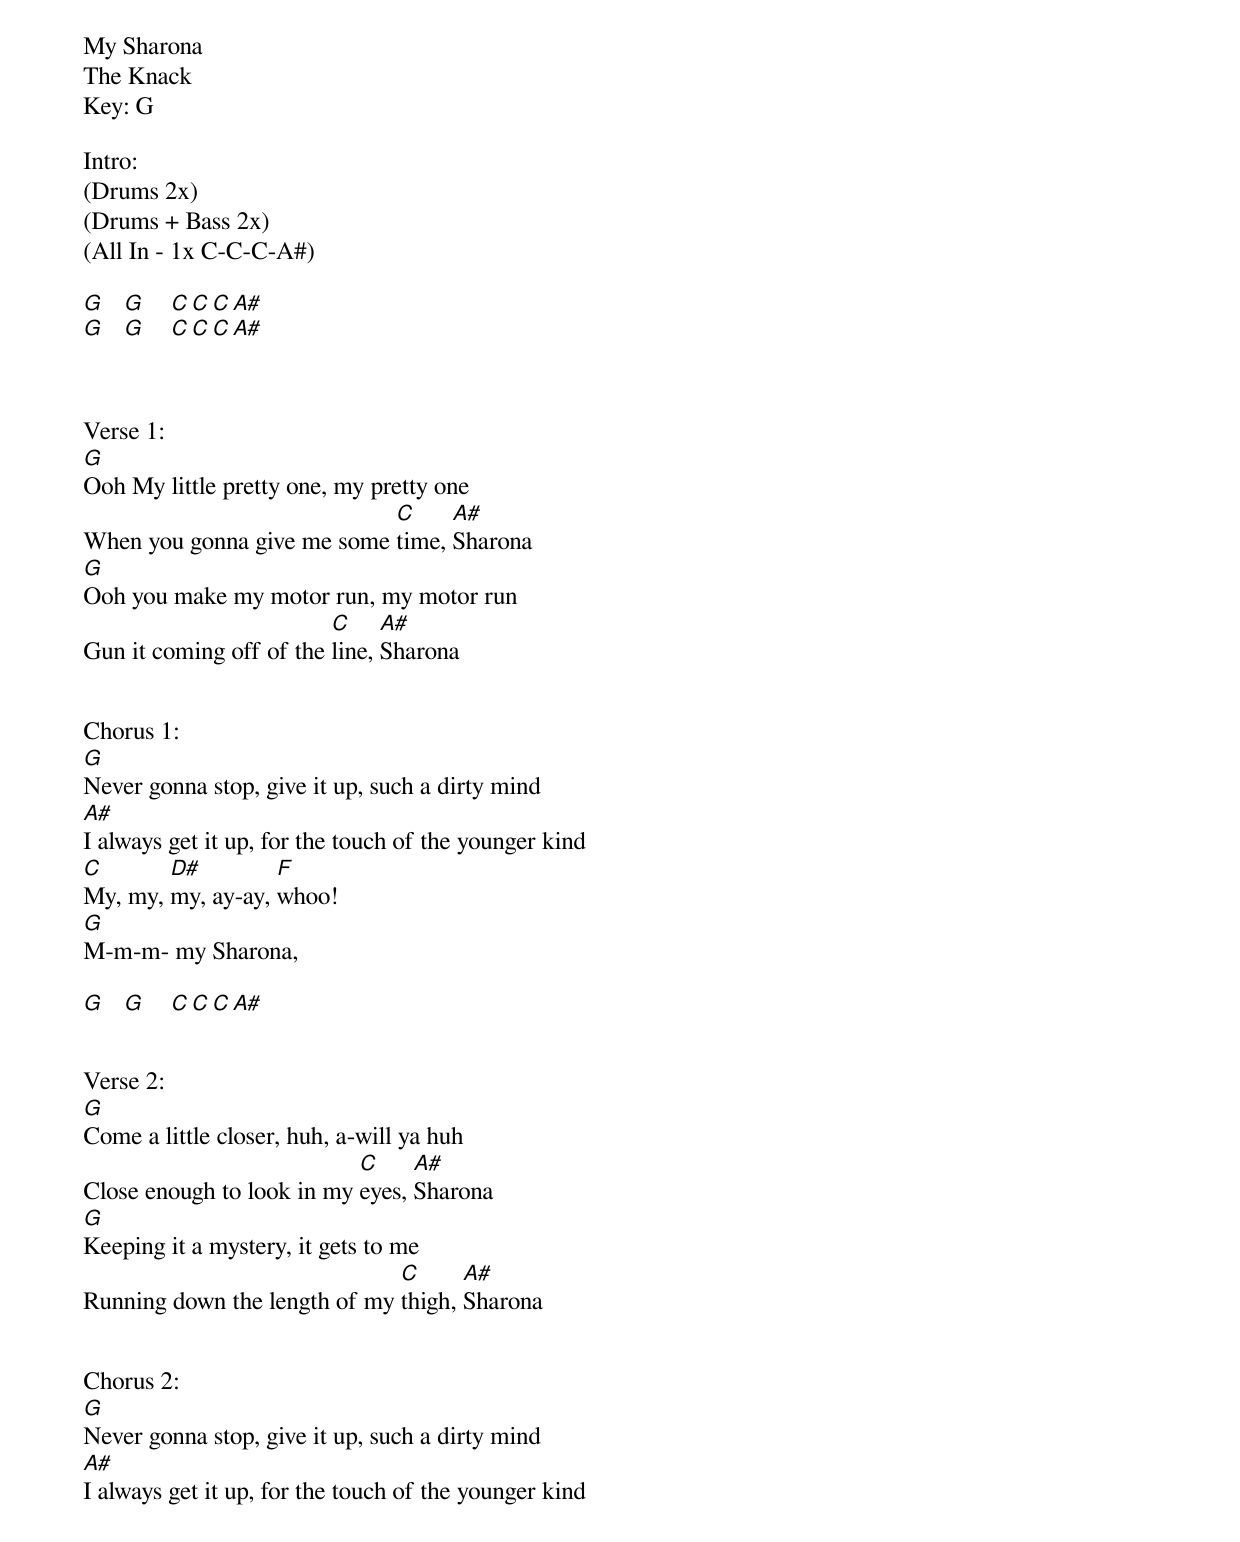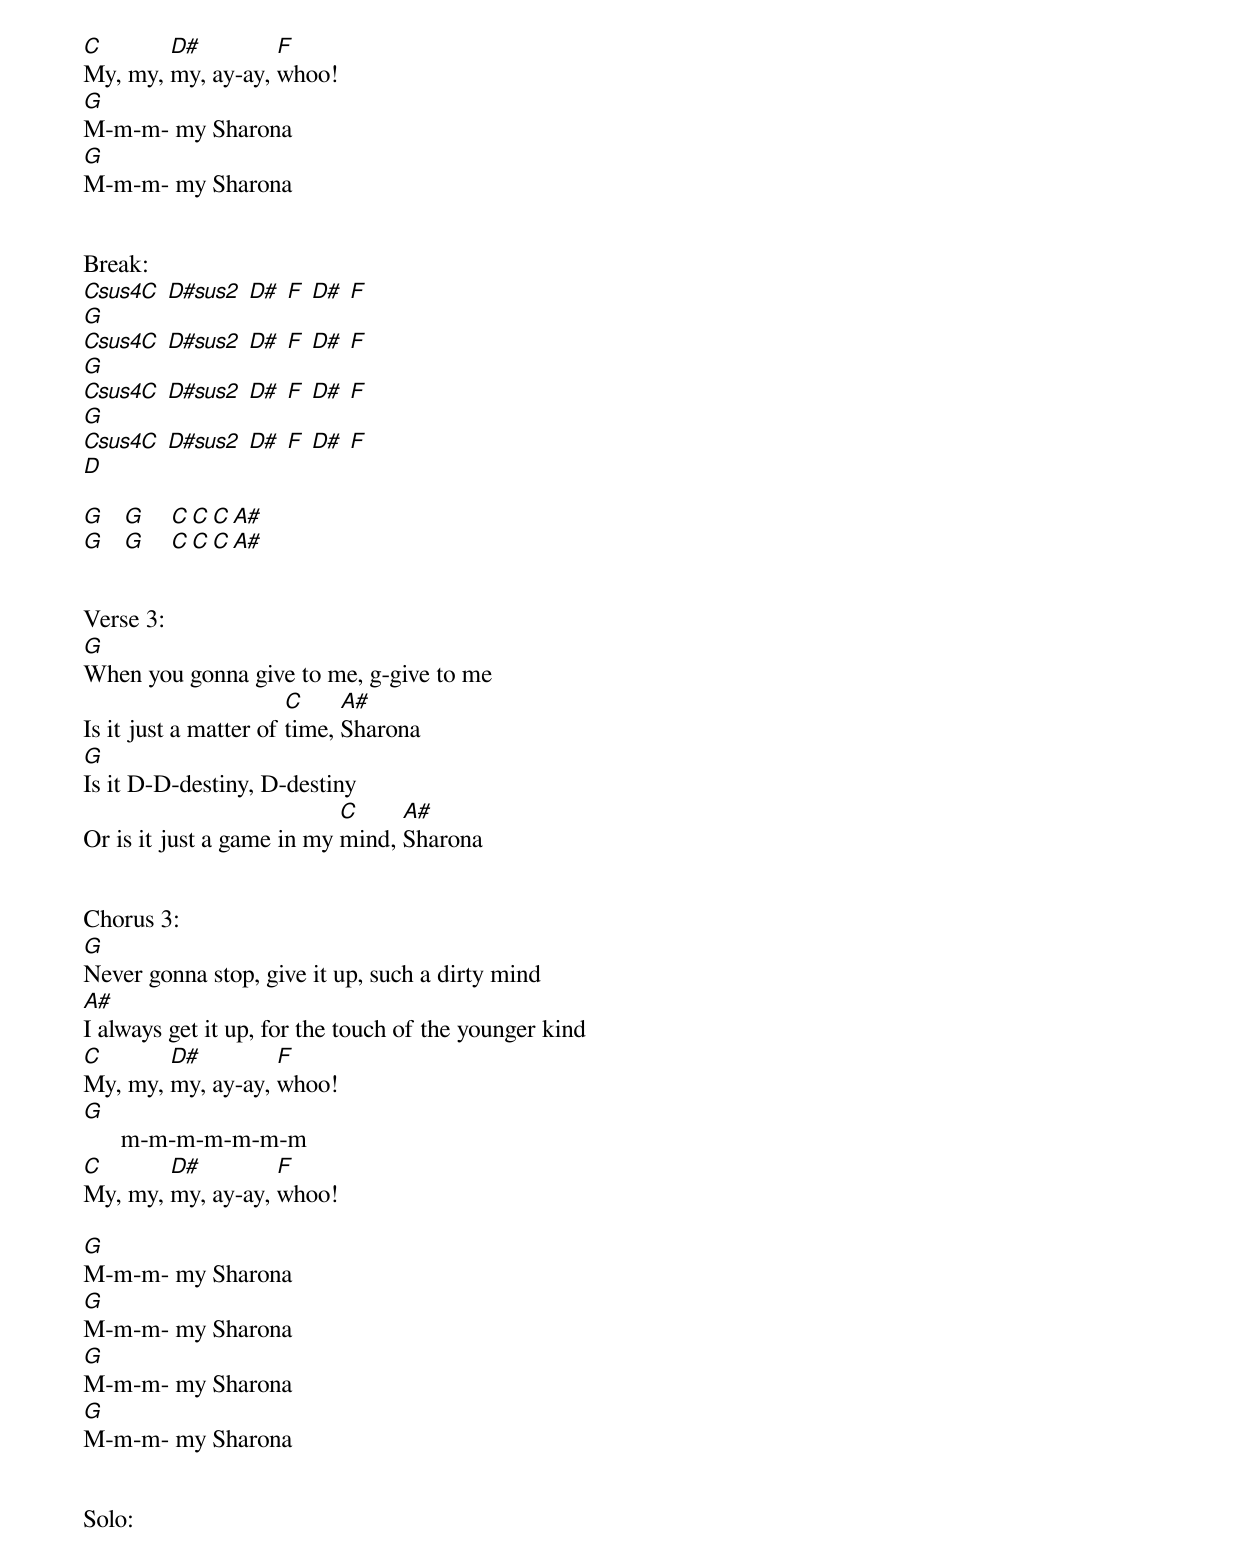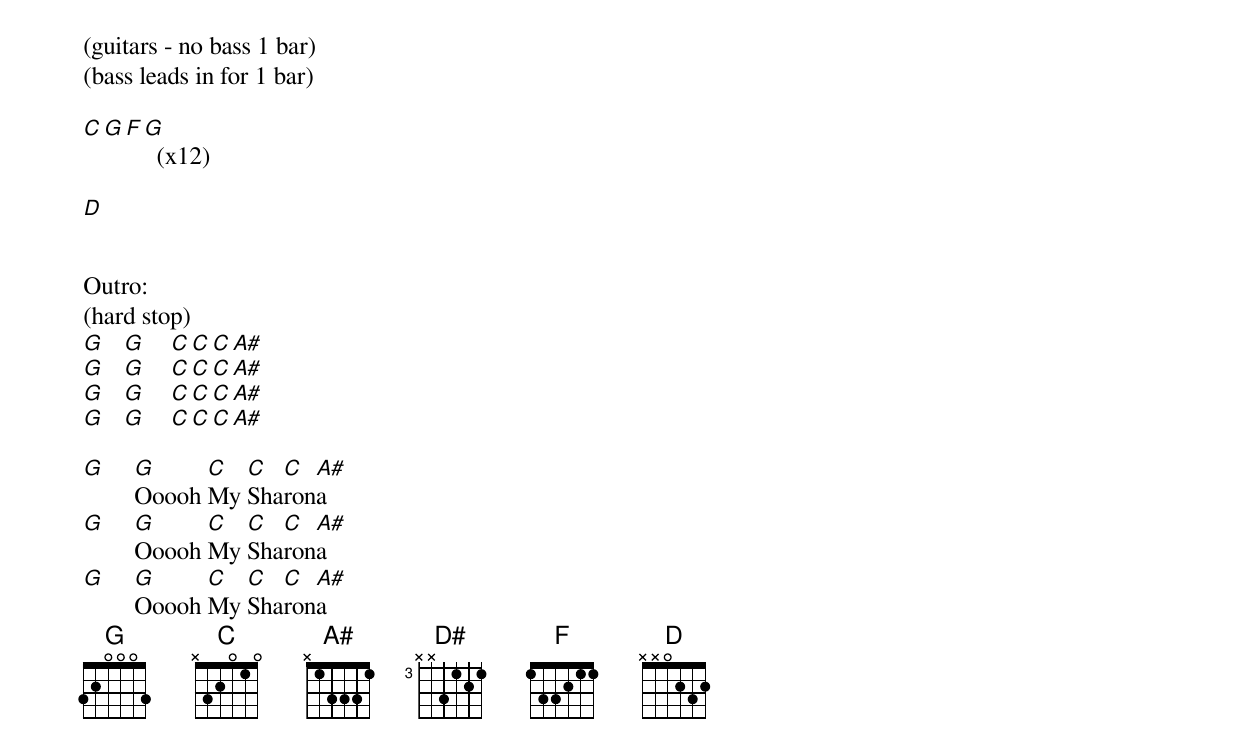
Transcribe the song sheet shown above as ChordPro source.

My Sharona
The Knack
Key: G

Intro:
(Drums 2x)
(Drums + Bass 2x)
(All In - 1x C-C-C-A#)

[G]   [G]    [C][C][C][A#]
[G]   [G]    [C][C][C][A#]



Verse 1:
[G]Ooh My little pretty one, my pretty one
When you gonna give me some [C]time, [A#]Sharona
[G]Ooh you make my motor run, my motor run
Gun it coming off of the [C]line, [A#]Sharona


Chorus 1:
[G]Never gonna stop, give it up, such a dirty mind
[A#]I always get it up, for the touch of the younger kind
[C]My, my, [D#]my, ay-ay, [F]whoo!
[G]M-m-m- my Sharona,

[G]   [G]    [C][C][C][A#]


Verse 2:
[G]Come a little closer, huh, a-will ya huh
Close enough to look in my [C]eyes, [A#]Sharona
[G]Keeping it a mystery, it gets to me
Running down the length of my [C]thigh, [A#]Sharona


Chorus 2:
[G]Never gonna stop, give it up, such a dirty mind
[A#]I always get it up, for the touch of the younger kind
[C]My, my, [D#]my, ay-ay, [F]whoo!
[G]M-m-m- my Sharona
[G]M-m-m- my Sharona


Break:
[Csus4C] [D#sus2] [D#] [F] [D#] [F]
[G]
[Csus4C] [D#sus2] [D#] [F] [D#] [F]
[G]
[Csus4C] [D#sus2] [D#] [F] [D#] [F]
[G]
[Csus4C] [D#sus2] [D#] [F] [D#] [F]
[D]

[G]   [G]    [C][C][C][A#]
[G]   [G]    [C][C][C][A#]


Verse 3:
[G]When you gonna give to me, g-give to me
Is it just a matter of [C]time, [A#]Sharona
[G]Is it D-D-destiny, D-destiny
Or is it just a game in my [C]mind, [A#]Sharona


Chorus 3:
[G]Never gonna stop, give it up, such a dirty mind
[A#]I always get it up, for the touch of the younger kind
[C]My, my, [D#]my, ay-ay, [F]whoo!
[G]      m-m-m-m-m-m-m
[C]My, my, [D#]my, ay-ay, [F]whoo!

[G]M-m-m- my Sharona
[G]M-m-m- my Sharona
[G]M-m-m- my Sharona
[G]M-m-m- my Sharona


Solo:
(guitars - no bass 1 bar)
(bass leads in for 1 bar)

[C][G][F][G]  (x12)

[D]


Outro:
(hard stop)
[G]   [G]    [C][C][C][A#]
[G]   [G]    [C][C][C][A#]
[G]   [G]    [C][C][C][A#]
[G]   [G]    [C][C][C][A#]

[G][    ][G]Ooooh [C]My [C]Sha[C]ron[A#]a
[G][    ][G]Ooooh [C]My [C]Sha[C]ron[A#]a
[G][    ][G]Ooooh [C]My [C]Sha[C]ron[A#]a
